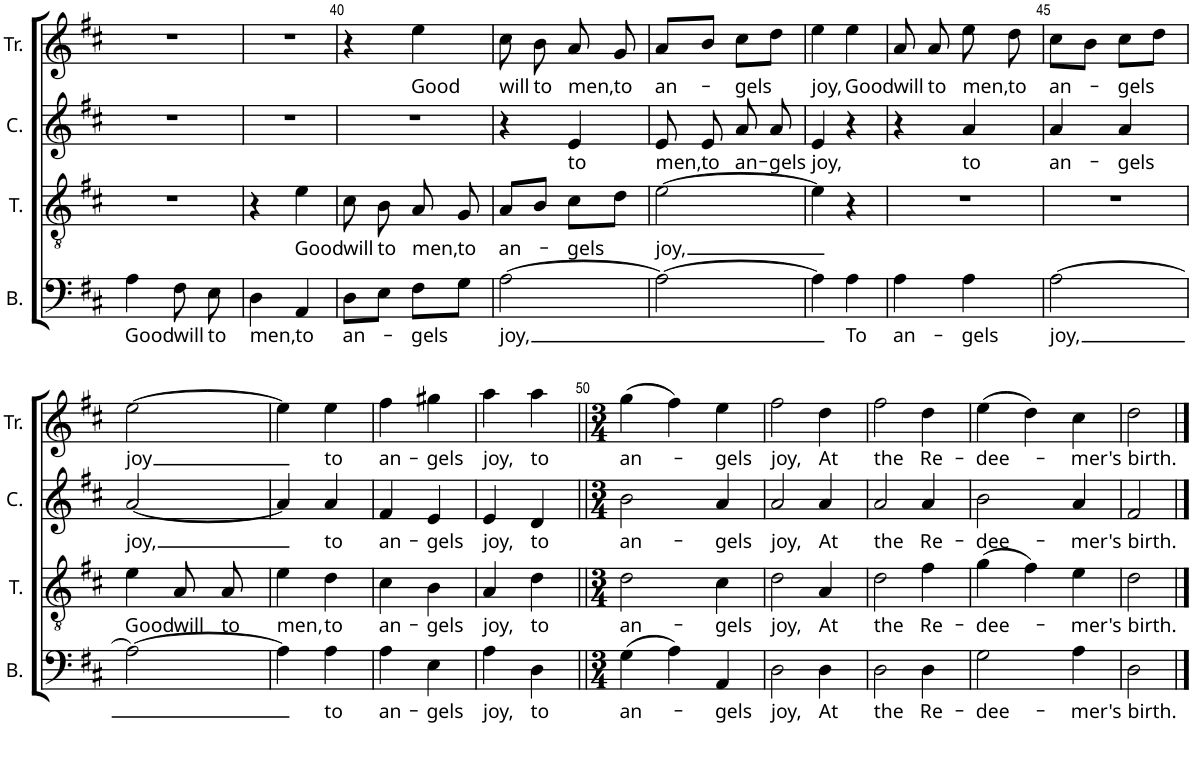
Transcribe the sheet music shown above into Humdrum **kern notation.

**kern	**text	**kern	**text	**kern	**text	**kern	**text
*part4	*part4	*part3	*part3	*part2	*part2	*part1	*part1
*staff4	*staff4	*staff3	*staff3	*staff2	*staff2	*staff1	*staff1
*I"Bass	*	*I"Tenor	*	*I"Counter	*	*I"Treble	*
*I'B.	*	*I'T.	*	*I'C.	*	*I'Tr.	*
!!LO:PB:g=z
*clefF4	*	*clefGv2	*	*clefG2	*	*clefG2	*
*k[f#c#]	*	*k[f#c#]	*	*k[f#c#]	*	*k[f#c#]	*
*M2/4	*	*M2/4	*	*M2/4	*	*M2/4	*
=38	=38	=38	=38	=38	=38	=38	=38
!	!LO:LY:b	!	!	!	!	!	!
4A\	Good	2r	.	2r	.	2r	.
!	!LO:LY:b	!	!	!	!	!	!
8F#\	will	.	.	.	.	.	.
!	!LO:LY:b	!	!	!	!	!	!
8E\	to	.	.	.	.	.	.
=39	=39	=39	=39	=39	=39	=39	=39
!	!LO:LY:b	!	!	!	!	!	!
4D\	men,	4r	.	2r	.	2r	.
!	!LO:LY:b	!	!LO:LY:b	!	!	!	!
4AA/	to	4e\	Good	.	.	.	.
=40	=40	=40	=40	=40	=40	=40	=40
!	!LO:LY:b	!	!LO:LY:b	!	!	!	!
8D\L	an-	8c#\	will	2r	.	4r	.
!	!	!	!LO:LY:b	!	!	!	!
8E\J	.	8B\	to	.	.	.	.
!	!LO:LY:b	!	!LO:LY:b	!	!	!	!LO:LY:b
8F#\L	-gels	8A/	men,	.	.	4ee\	Good
!	!	!	!LO:LY:b	!	!	!	!
8G\J	.	8G/	to	.	.	.	.
=41	=41	=41	=41	=41	=41	=41	=41
!	!LO:LY:b	!	!LO:LY:b	!	!	!	!LO:LY:b
[2A\	joy,	8A/L	an-	4r	.	8cc#\	will
!	!	!	!	!	!	!	!LO:LY:b
.	.	8B/J	.	.	.	8b\	to
!	!	!	!LO:LY:b	!	!LO:LY:b	!	!LO:LY:b
.	.	8c#\L	-gels	4e/	to	8a/	men,
!	!	!	!	!	!	!	!LO:LY:b
.	.	8d\J	.	.	.	8g/	to
=42	=42	=42	=42	=42	=42	=42	=42
!	!	!	!LO:LY:b	!	!LO:LY:b	!	!LO:LY:b
2A\_	.	[2e\	joy,	8e/L	men,	8a/L	an-
!	!	!	!	!	!LO:LY:b	!	!
.	.	.	.	8e/J	to	8b/J	.
!	!	!	!	!	!LO:LY:b	!	!LO:LY:b
.	.	.	.	8a/L	an-	8cc#\L	-gels
!	!	!	!	!	!LO:LY:b	!	!
.	.	.	.	8a/J	-gels	8dd\J	.
=43	=43	=43	=43	=43	=43	=43	=43
!	!	!	!	!	!LO:LY:b	!	!LO:LY:b
4A\]	.	4e\]	.	4e/	joy,	4ee\	joy,
!	!LO:LY:b	!	!	!	!	!	!LO:LY:b
4A\	To	4r	.	4r	.	4ee\	Good
=44	=44	=44	=44	=44	=44	=44	=44
!	!LO:LY:b	!	!	!	!	!	!LO:LY:b
4A\	an-	2r	.	4r	.	8a/	will
!	!	!	!	!	!	!	!LO:LY:b
.	.	.	.	.	.	8a/	to
!	!LO:LY:b	!	!	!	!LO:LY:b	!	!LO:LY:b
4A\	-gels	.	.	4a/	to	8ee\	men,
!	!	!	!	!	!	!	!LO:LY:b
.	.	.	.	.	.	8dd\	to
=45	=45	=45	=45	=45	=45	=45	=45
!	!LO:LY:b	!	!	!	!LO:LY:b	!	!LO:LY:b
[2A\	joy,	2r	.	4a/	an-	8cc#\L	an-
.	.	.	.	.	.	8b\J	.
!	!	!	!	!	!LO:LY:b	!	!LO:LY:b
.	.	.	.	4a/	-gels	8cc#\L	-gels
.	.	.	.	.	.	8dd\J	.
!!LO:LB:g=z
=46	=46	=46	=46	=46	=46	=46	=46
!	!	!	!LO:LY:b	!	!LO:LY:b	!	!LO:LY:b
2A\_	.	4e\	Good	[2a/	joy,	[2ee\	joy
!	!	!	!LO:LY:b	!	!	!	!
.	.	8A/	will	.	.	.	.
!	!	!	!LO:LY:b	!	!	!	!
.	.	8A/	to	.	.	.	.
=47	=47	=47	=47	=47	=47	=47	=47
!	!	!	!LO:LY:b	!	!	!	!
4A\]	.	4e\	men,	4a/]	.	4ee\]	.
!	!LO:LY:b	!	!LO:LY:b	!	!LO:LY:b	!	!LO:LY:b
4A\	to	4d\	to	4a/	to	4ee\	to
=48	=48	=48	=48	=48	=48	=48	=48
!	!LO:LY:b	!	!LO:LY:b	!	!LO:LY:b	!	!LO:LY:b
4A\	an-	4c#\	an-	4f#/	an-	4ff#\	an-
!	!LO:LY:b	!	!LO:LY:b	!	!LO:LY:b	!	!LO:LY:b
4E\	-gels	4B\	-gels	4e/	-gels	4gg#X\	-gels
=49	=49	=49	=49	=49	=49	=49	=49
!	!LO:LY:b	!	!LO:LY:b	!	!LO:LY:b	!	!LO:LY:b
4A\	joy,	4A/	joy,	4e/	joy,	4aa\	joy,
!	!LO:LY:b	!	!LO:LY:b	!	!LO:LY:b	!	!LO:LY:b
4D\	to	4d\	to	4d/	to	4aa\	to
=50||	=50||	=50||	=50||	=50||	=50||	=50||	=50||
*M3/4	*	*M3/4	*	*M3/4	*	*M3/4	*
!	!LO:LY:b	!	!LO:LY:b	!	!LO:LY:b	!	!LO:LY:b
(4G\	an-	2d\	an-	2b\	an-	(4gg\	an-
4A\)	.	.	.	.	.	4ff#\)	.
!	!LO:LY:b	!	!LO:LY:b	!	!LO:LY:b	!	!LO:LY:b
4AA/	-gels	4c#\	-gels	4a/	-gels	4ee\	-gels
=51	=51	=51	=51	=51	=51	=51	=51
!	!LO:LY:b	!	!LO:LY:b	!	!LO:LY:b	!	!LO:LY:b
2D\	joy,	2d\	joy,	2a/	joy,	2ff#\	joy,
!	!LO:LY:b	!	!LO:LY:b	!	!LO:LY:b	!	!LO:LY:b
4D\	At	4A/	At	4a/	At	4dd\	At
=52	=52	=52	=52	=52	=52	=52	=52
!	!LO:LY:b	!	!LO:LY:b	!	!LO:LY:b	!	!LO:LY:b
2D\	the	2d\	the	2a/	the	2ff#\	the
!	!LO:LY:b	!	!LO:LY:b	!	!LO:LY:b	!	!LO:LY:b
4D\	Re-	4f#\	Re-	4a/	Re-	4dd\	Re-
=53	=53	=53	=53	=53	=53	=53	=53
!	!LO:LY:b	!	!LO:LY:b	!	!LO:LY:b	!	!LO:LY:b
2G\	-dee-	(4g\	-dee-	2b\	-dee-	(4ee\	-dee-
.	.	4f#\)	.	.	.	4dd\)	.
!	!LO:LY:b	!	!LO:LY:b	!	!LO:LY:b	!	!LO:LY:b
4A\	-mer's	4e\	-mer's	4a/	-mer's	4cc#\	-mer's
=54	=54	=54	=54	=54	=54	=54	=54
!	!LO:LY:b	!	!LO:LY:b	!	!LO:LY:b	!	!LO:LY:b
2D\	birth.	2d\	birth.	2f#/	birth.	2dd\	birth.
==	==	==	==	==	==	==	==
*-	*-	*-	*-	*-	*-	*-	*-
